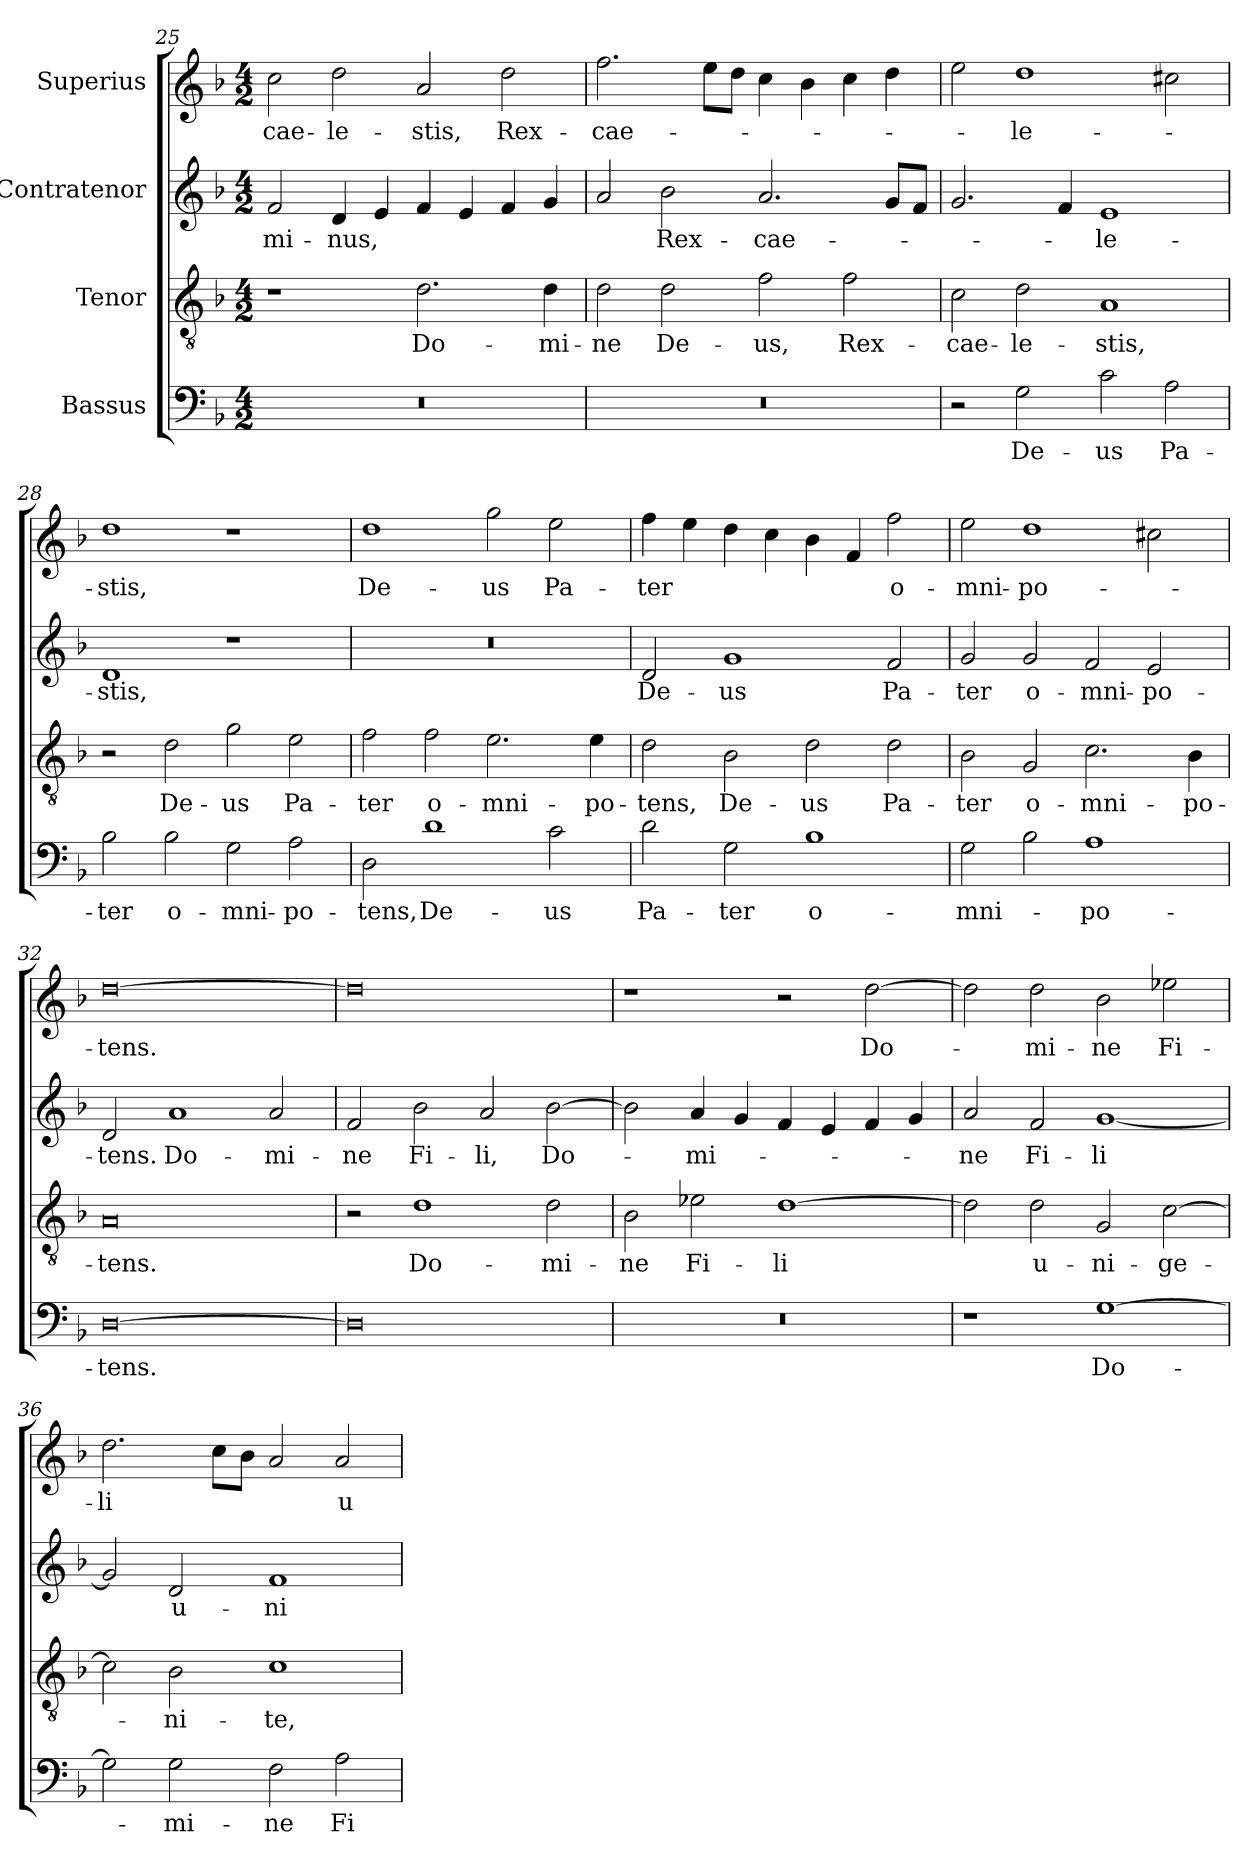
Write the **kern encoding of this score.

**kern	**text	**kern	**text	**kern	**text	**kern	**text
*part4	*part4	*part3	*part3	*part2	*part2	*part1	*part1
*staff4	*staff4	*staff3	*staff3	*staff2	*staff2	*staff1	*staff1
*I"Bassus	*	*I"Tenor	*	*I"Contratenor	*	*I"Superius	*
*clefF4	*	*clefGv2	*	*clefG2	*	*clefG2	*
*k[b-]	*	*k[b-]	*	*k[b-]	*	*k[b-]	*
*M4/2	*	*M4/2	*	*M4/2	*	*M4/2	*
=25	=25	=25	=25	=25	=25	=25	=25
0r	.	1r	.	2f/	-mi-	2cc\	cae-
.	.	.	.	4d/	-nus,	2dd\	-le-
.	.	.	.	4e/	.	.	.
.	.	2.d\	Do-	4f/	.	2a/	-stis,
.	.	.	.	4e/	.	.	.
.	.	.	.	4f/	.	2dd\	Rex-
.	.	4d\	-mi-	4g/	.	.	.
=26	=26	=26	=26	=26	=26	=26	=26
0r	.	2d\	-ne	2a/	.	2.ff\	cae-
.	.	2d\	De-	2b-\	Rex-	.	.
.	.	.	.	.	.	8ee\L	.
.	.	.	.	.	.	8dd\J	.
.	.	2f\	-us,	2.a/	cae-	4cc\	.
.	.	.	.	.	.	4b-\	.
.	.	2f\	Rex-	.	.	4cc\	.
.	.	.	.	8g/L	.	4dd\	.
.	.	.	.	8f/J	.	.	.
=27	=27	=27	=27	=27	=27	=27	=27
2r	.	2c\	cae-	2.g/	.	2ee\	.
2G\	De-	2d\	-le-	.	.	1dd\	-le-
.	.	.	.	4f/	.	.	.
2c\	-us	1A/	-stis,	1e/	-le-	.	.
2A\	Pa-	.	.	.	.	2cc#X\	.
=28	=28	=28	=28	=28	=28	=28	=28
2B-\	-ter	2r	.	1d/	-stis,	1dd\	-stis,
2B-\	o-	2d\	De-	.	.	.	.
2G\	-mni-	2g\	-us	1r	.	1r	.
2A\	-po-	2e\	Pa-	.	.	.	.
=29	=29	=29	=29	=29	=29	=29	=29
2D\	-tens,	2f\	-ter	0r	.	1dd\	De-
1d\	De-	2f\	o-	.	.	.	.
.	.	2.e\	-mni-	.	.	2gg\	-us
2c\	-us	.	.	.	.	2ee\	Pa-
.	.	4e\	-po-	.	.	.	.
=30	=30	=30	=30	=30	=30	=30	=30
2d\	Pa-	2d\	-tens,	2d/	De-	4ff\	-ter
.	.	.	.	.	.	4ee\	.
2G\	-ter	2B-\	De-	1g/	-us	4dd\	.
.	.	.	.	.	.	4cc\	.
1B-\	o-	2d\	-us	.	.	4b-\	.
.	.	.	.	.	.	4f/	.
.	.	2d\	Pa-	2f/	Pa-	2ff\	o-
=31	=31	=31	=31	=31	=31	=31	=31
2G\	-mni-	2B-\	-ter	2g/	-ter	2ee\	-mni-
2B-\	.	2G/	o-	2g/	o-	1dd\	-po-
1A\	-po-	2.c\	-mni-	2f/	-mni-	.	.
.	.	.	.	2e/	-po-	2cc#X\	.
.	.	4B-\	-po-	.	.	.	.
=32	=32	=32	=32	=32	=32	=32	=32
[0D\	-tens.	0A/	-tens.	2d/	-tens.	[0dd\	-tens.
.	.	.	.	1a/	Do-	.	.
.	.	.	.	2a/	-mi-	.	.
=33	=33	=33	=33	=33	=33	=33	=33
0D\]	.	2r	.	2f/	-ne	0dd\]	.
.	.	1d\	Do-	2b-\	Fi-	.	.
.	.	.	.	2a/	-li,	.	.
.	.	2d\	-mi-	[2b-\	Do-	.	.
=34	=34	=34	=34	=34	=34	=34	=34
0r	.	2B-\	-ne	2b-\]	.	1r	.
.	.	2e-X\	Fi-	4a/	-mi-	.	.
.	.	.	.	4g/	.	.	.
.	.	[1d\	-li	4f/	.	2r	.
.	.	.	.	4e/	.	.	.
.	.	.	.	4f/	.	[2dd\	Do-
.	.	.	.	4g/	.	.	.
=35	=35	=35	=35	=35	=35	=35	=35
1r	.	2d\]	.	2a/	-ne	2dd\]	.
.	.	2d\	u-	2f/	Fi-	2dd\	-mi-
[1G\	Do-	2G/	-ni-	[1g/	-li	2b-\	-ne
.	.	[2c\	-ge-	.	.	2ee-X\	Fi-
=36	=36	=36	=36	=36	=36	=36	=36
2G\]	.	2c\]	.	2g/]	.	2.dd\	-li
2G\	-mi-	2B-\	-ni-	2d/	u-	.	.
.	.	.	.	.	.	8cc\L	.
.	.	.	.	.	.	8b-\J	.
2F\	-ne	1c\	-te,	1f/	-ni-	2a/	.
2A\	Fi-	.	.	.	.	2a/	u-
=	=	=	=	=	=	=	=
*-	*-	*-	*-	*-	*-	*-	*-
